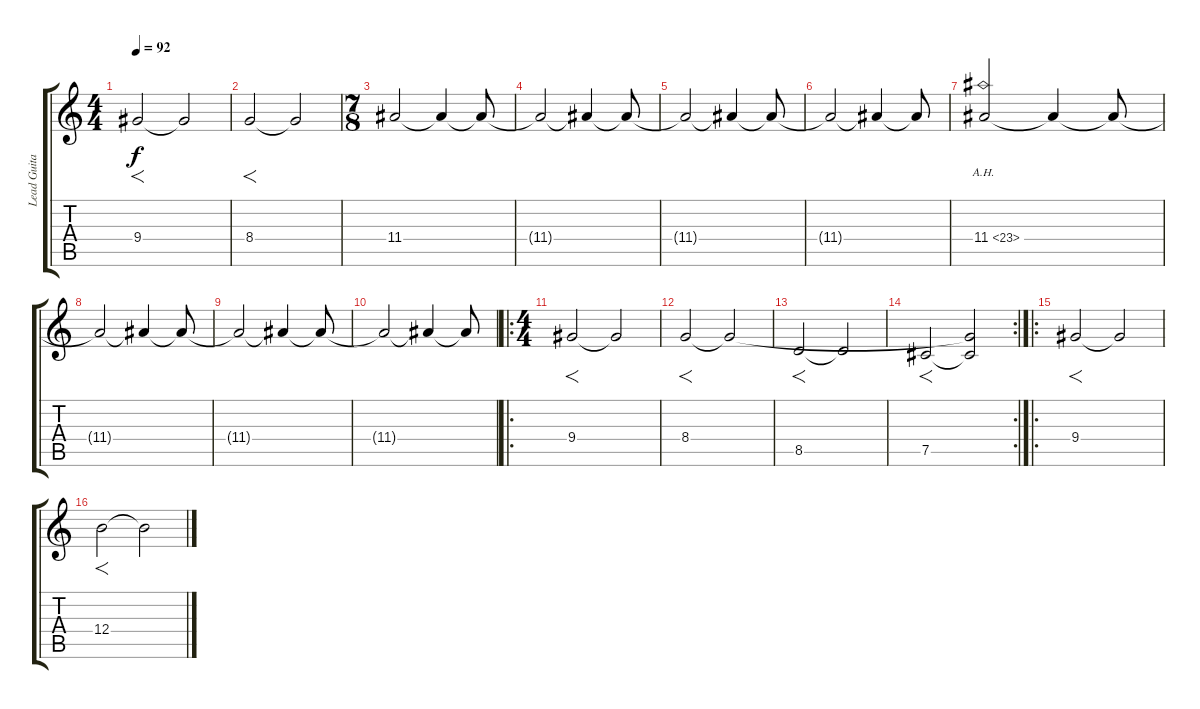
\track ("Lead Guitar " "Lead Guita") {instrument distortionguitar}
\staff {score tabs}
\tuning (Db4 Ab3 E3 B2 Gb2 Db2) {hide}
\ts (4 4)
\tempo 92
\clef g2
\ks c
9.4.2{f dy f instrument distortionguitar} 9.4{t}.2 |
8.4.2{f} 8.4{t}.2 |
\ts (7 8)
11.4.2 11.4{t}.4 11.4{t}.8 |
11.4{t}.2 11.4{t}.4 11.4{t}.8 |
11.4{t}.2 11.4{t}.4 11.4{t}.8 |
11.4{t}.2 11.4{t}.4 11.4{t}.8 |
11.4{ah 12}.2 11.4{t}.4 11.4{t}.8 |
11.4{t}.2 11.4{t}.4 11.4{t}.8 |
11.4{t}.2 11.4{t}.4 11.4{t}.8 |
11.4{t}.2 11.4{t}.4 11.4{t}.8 |
\ro
\ts (4 4)
9.4.2{f} 9.4{t}.2 |
8.4.2{f} 8.4{t}.2 |
8.5.2{f} 8.5{t}.2 |
\rc 2
7.5.2{f} (8.4{t} 7.5{t}).2 |
\ro
9.4.2{f} 9.4{t}.2 |
12.4.2{f} 12.4{t}.2
